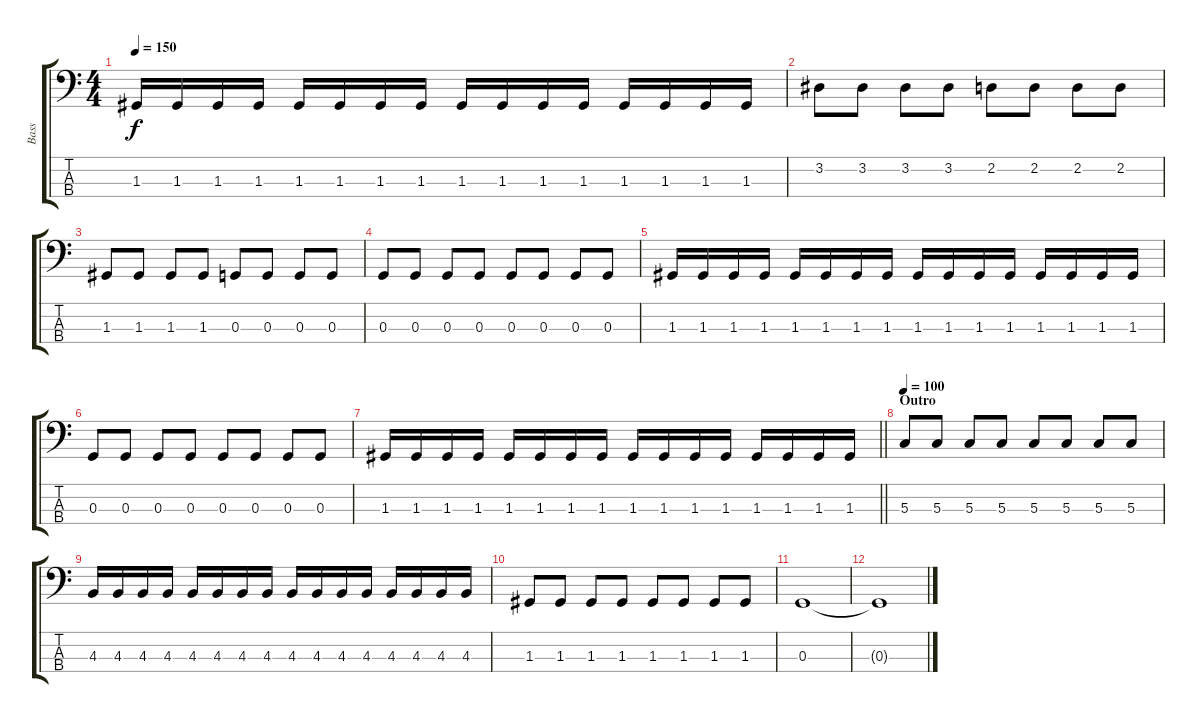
\track ("Bass" "Bass") {instrument electricbassfinger}
\staff {score tabs}
\tuning (F2 C2 G1 D1) {hide}
\ts (4 4)
\tempo 150
\clef f4
\ks c
1.3.16{dy f} 1.3.16 1.3.16 1.3.16 1.3.16 1.3.16 1.3.16 1.3.16 1.3.16 1.3.16 1.3.16 1.3.16 1.3.16 1.3.16 1.3.16 1.3.16 |
3.2.8 3.2.8 3.2.8 3.2.8 2.2.8 2.2.8 2.2.8 2.2.8 |
1.3.8 1.3.8 1.3.8 1.3.8 0.3.8 0.3.8 0.3.8 0.3.8 |
0.3.8 0.3.8 0.3.8 0.3.8 0.3.8 0.3.8 0.3.8 0.3.8 |
1.3.16 1.3.16 1.3.16 1.3.16 1.3.16 1.3.16 1.3.16 1.3.16 1.3.16 1.3.16 1.3.16 1.3.16 1.3.16 1.3.16 1.3.16 1.3.16 |
0.3.8 0.3.8 0.3.8 0.3.8 0.3.8 0.3.8 0.3.8 0.3.8 |
\barLineRight lightlight
1.3.16 1.3.16 1.3.16 1.3.16 1.3.16 1.3.16 1.3.16 1.3.16 1.3.16 1.3.16 1.3.16 1.3.16 1.3.16 1.3.16 1.3.16 1.3.16 |
\section ("" "Outro")
\tempo 100
5.3.8 5.3.8 5.3.8 5.3.8 5.3.8 5.3.8 5.3.8 5.3.8 |
4.3.16 4.3.16 4.3.16 4.3.16 4.3.16 4.3.16 4.3.16 4.3.16 4.3.16 4.3.16 4.3.16 4.3.16 4.3.16 4.3.16 4.3.16 4.3.16 |
1.3.8 1.3.8 1.3.8 1.3.8 1.3.8 1.3.8 1.3.8 1.3.8 |
0.3.1 |
0.3{t}.1
